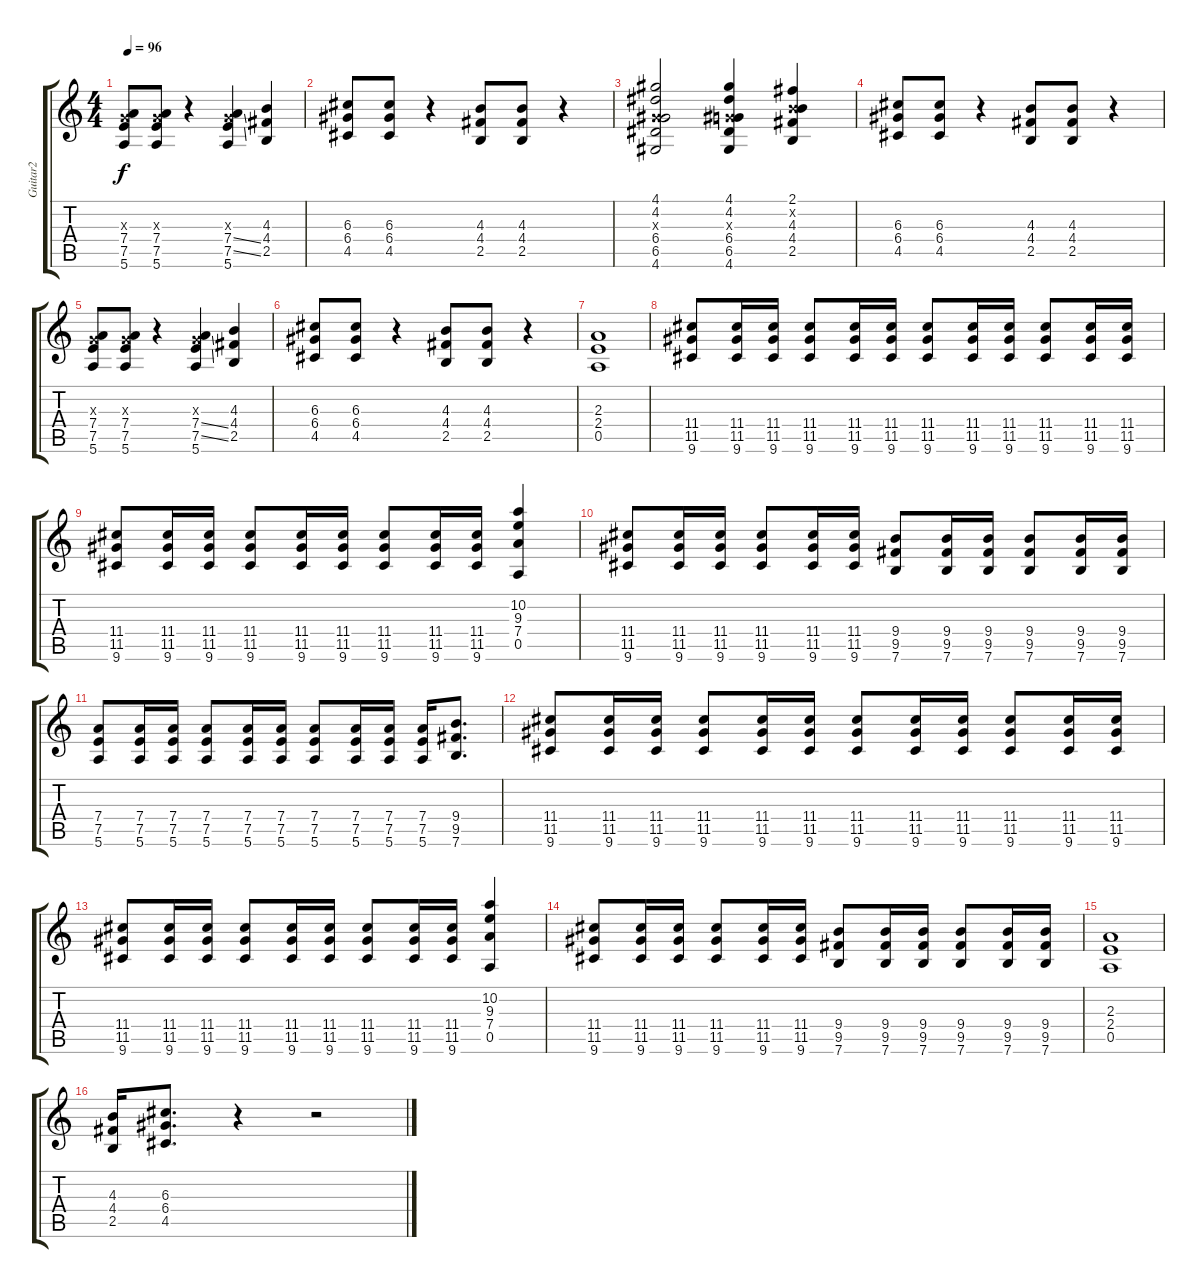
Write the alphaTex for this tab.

\track ("Guitar2" "Guitar2") {instrument distortionguitar}
\staff {score tabs}
\tuning (E4 B3 G3 D3 A2 E2) {hide}
\ts (4 4)
\tempo 96
\clef g2
\ks c
(0.3{x} 7.4 7.5 5.6).8{dy f} (0.3{x} 7.4 7.5 5.6).8 r.4 (0.3{x} 7.4{ss} 7.5{ss} 5.6).4 (4.3 4.4 2.5).4 |
(6.3 6.4 4.5).8 (6.3 6.4 4.5).8 r.4 (4.3 4.4 2.5).8 (4.3 4.4 2.5).8 r.4 |
(4.1 4.2 0.3{x} 6.4 6.5 4.6).2 (4.1 4.2 0.3{x} 6.4 6.5 4.6).4 (2.1 0.2{x} 4.3 4.4 2.5).4 |
(6.3 6.4 4.5).8 (6.3 6.4 4.5).8 r.4 (4.3 4.4 2.5).8 (4.3 4.4 2.5).8 r.4 |
(0.3{x} 7.4 7.5 5.6).8 (0.3{x} 7.4 7.5 5.6).8 r.4 (0.3{x} 7.4{ss} 7.5{ss} 5.6).4 (4.3 4.4 2.5).4 |
(6.3 6.4 4.5).8 (6.3 6.4 4.5).8 r.4 (4.3 4.4 2.5).8 (4.3 4.4 2.5).8 r.4 |
(2.3 2.4 0.5).1 |
(11.4 11.5 9.6).8 (11.4 11.5 9.6).16 (11.4 11.5 9.6).16 (11.4 11.5 9.6).8 (11.4 11.5 9.6).16 (11.4 11.5 9.6).16 (11.4 11.5 9.6).8 (11.4 11.5 9.6).16 (11.4 11.5 9.6).16 (11.4 11.5 9.6).8 (11.4 11.5 9.6).16 (11.4 11.5 9.6).16 |
(11.4 11.5 9.6).8 (11.4 11.5 9.6).16 (11.4 11.5 9.6).16 (11.4 11.5 9.6).8 (11.4 11.5 9.6).16 (11.4 11.5 9.6).16 (11.4 11.5 9.6).8 (11.4 11.5 9.6).16 (11.4 11.5 9.6).16 (10.2 9.3 7.4 0.5).4 |
(11.4 11.5 9.6).8 (11.4 11.5 9.6).16 (11.4 11.5 9.6).16 (11.4 11.5 9.6).8 (11.4 11.5 9.6).16 (11.4 11.5 9.6).16 (9.4 9.5 7.6).8 (9.4 9.5 7.6).16 (9.4 9.5 7.6).16 (9.4 9.5 7.6).8 (9.4 9.5 7.6).16 (9.4 9.5 7.6).16 |
(7.4 7.5 5.6).8 (7.4 7.5 5.6).16 (7.4 7.5 5.6).16 (7.4 7.5 5.6).8 (7.4 7.5 5.6).16 (7.4 7.5 5.6).16 (7.4 7.5 5.6).8 (7.4 7.5 5.6).16 (7.4 7.5 5.6).16 (7.4 7.5 5.6).16 (9.4 9.5 7.6).8{d} |
(11.4 11.5 9.6).8 (11.4 11.5 9.6).16 (11.4 11.5 9.6).16 (11.4 11.5 9.6).8 (11.4 11.5 9.6).16 (11.4 11.5 9.6).16 (11.4 11.5 9.6).8 (11.4 11.5 9.6).16 (11.4 11.5 9.6).16 (11.4 11.5 9.6).8 (11.4 11.5 9.6).16 (11.4 11.5 9.6).16 |
(11.4 11.5 9.6).8 (11.4 11.5 9.6).16 (11.4 11.5 9.6).16 (11.4 11.5 9.6).8 (11.4 11.5 9.6).16 (11.4 11.5 9.6).16 (11.4 11.5 9.6).8 (11.4 11.5 9.6).16 (11.4 11.5 9.6).16 (10.2 9.3 7.4 0.5).4 |
(11.4 11.5 9.6).8 (11.4 11.5 9.6).16 (11.4 11.5 9.6).16 (11.4 11.5 9.6).8 (11.4 11.5 9.6).16 (11.4 11.5 9.6).16 (9.4 9.5 7.6).8 (9.4 9.5 7.6).16 (9.4 9.5 7.6).16 (9.4 9.5 7.6).8 (9.4 9.5 7.6).16 (9.4 9.5 7.6).16 |
(2.3 2.4 0.5).1 |
(4.3 4.4 2.5).16 (6.3 6.4 4.5).8{d} r.4 r.2
